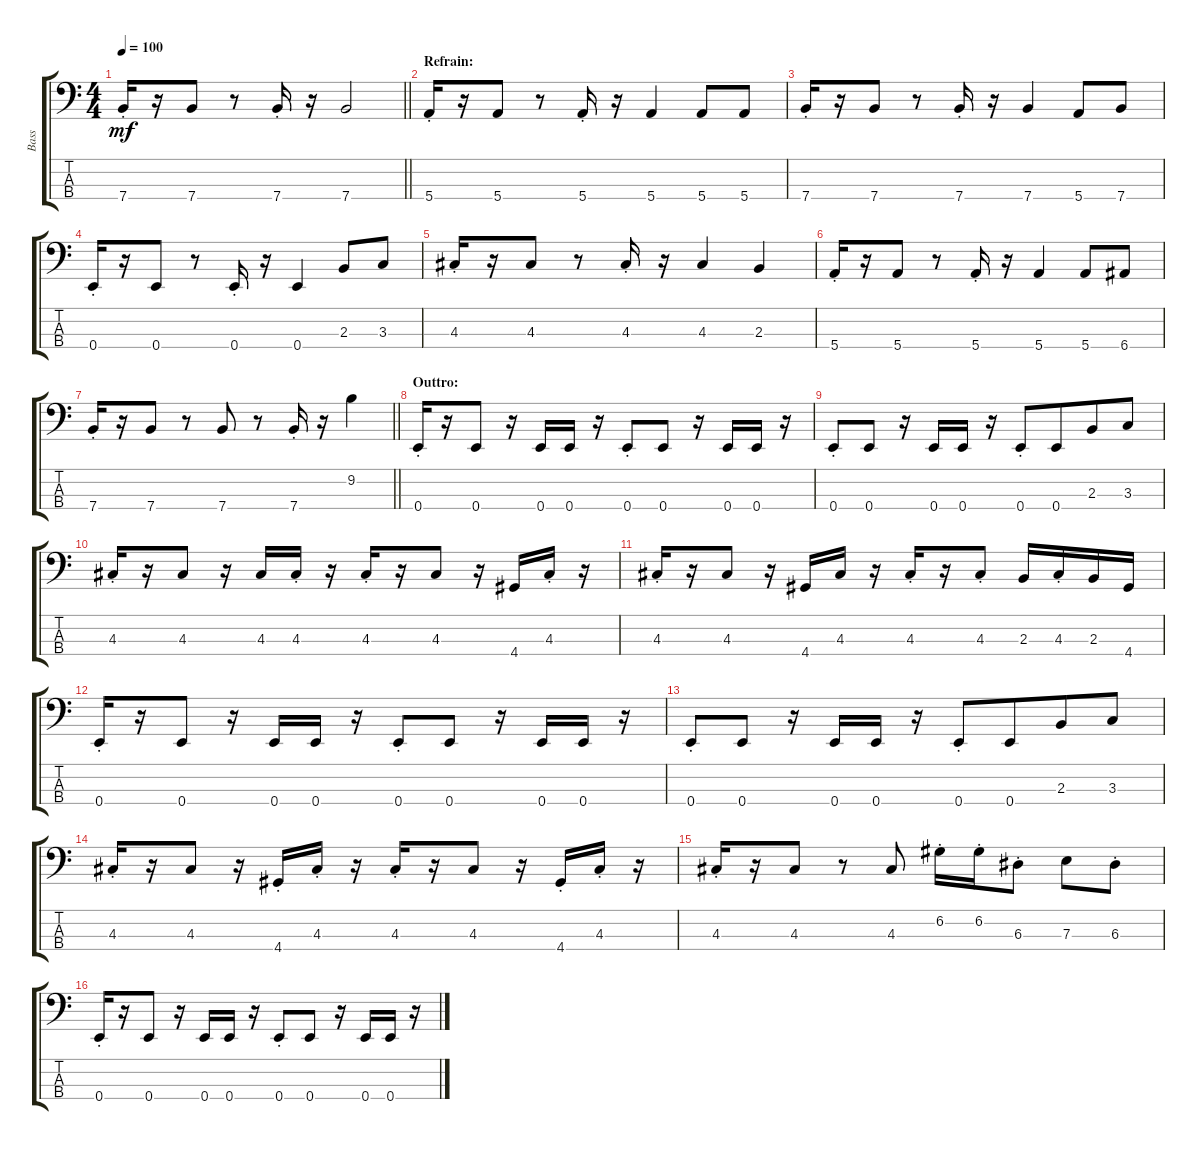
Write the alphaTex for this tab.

\track ("Bass" "Bass") {instrument electricbassfinger}
\staff {score tabs}
\tuning (G2 D2 A1 E1) {hide}
\ts (4 4)
\tempo 100
\clef f4
\barLineRight lightlight
\ks c
7.4{st}.16{dy mf} r.16 7.4.8 r.8 7.4{st}.16 r.16 7.4.2 |
\section ("" "Refrain:")
5.4{st}.16 r.16 5.4.8 r.8 5.4{st}.16 r.16 5.4.4 5.4.8 5.4.8 |
7.4{st}.16 r.16 7.4.8 r.8 7.4{st}.16 r.16 7.4.4{beam merge} 5.4.8 7.4.8 |
0.4{st}.16 r.16 0.4.8 r.8 0.4{st}.16 r.16 0.4.4 2.3.8 3.3.8 |
4.3{st}.16 r.16 4.3.8 r.8 4.3{st}.16 r.16 4.3.4 2.3.4 |
5.4{st}.16 r.16 5.4.8 r.8 5.4{st}.16 r.16 5.4.4 5.4.8 6.4.8 |
\barLineRight lightlight
7.4{st}.16 r.16 7.4.8 r.8 7.4.8 r.8 7.4{st}.16 r.16 9.2.4 |
\section ("" "Outtro:")
0.4{st}.16 r.16 0.4.8 r.16 0.4.16 0.4.16 r.16 0.4{st}.8 0.4.8 r.16 0.4.16 0.4.16 r.16 |
0.4{st}.8 0.4.8 r.16 0.4.16 0.4.16 r.16 0.4{st}.8 0.4.8{beam merge} 2.3.8 3.3.8 |
4.3{st}.16 r.16 4.3.8 r.16 4.3.16 4.3{st}.16 r.16 4.3{st}.16 r.16 4.3.8 r.16 4.4.16 4.3{st}.16 r.16 |
4.3{st}.16 r.16 4.3.8 r.16 4.4.16 4.3.16 r.16 4.3{st}.16 r.16 4.3{st}.8 2.3.16 4.3{st}.16 2.3.16 4.4.16 |
0.4{st}.16 r.16 0.4.8 r.16 0.4.16 0.4.16 r.16 0.4{st}.8 0.4.8 r.16 0.4.16 0.4.16 r.16 |
0.4{st}.8 0.4.8 r.16 0.4.16 0.4.16 r.16 0.4{st}.8 0.4.8{beam merge} 2.3.8 3.3.8 |
4.3{st}.16 r.16 4.3.8 r.16 4.4{st}.16 4.3{st}.16 r.16 4.3{st}.16 r.16 4.3.8 r.16 4.4{st}.16 4.3{st}.16 r.16 |
4.3{st}.16 r.16 4.3.8 r.8 4.3.8 6.2{st}.16 6.2{st}.16 6.3{st}.8 7.3.8 6.3{st}.8 |
0.4{st}.16 r.16 0.4.8 r.16 0.4.16 0.4.16 r.16 0.4{st}.8 0.4.8 r.16 0.4.16 0.4.16 r.16
